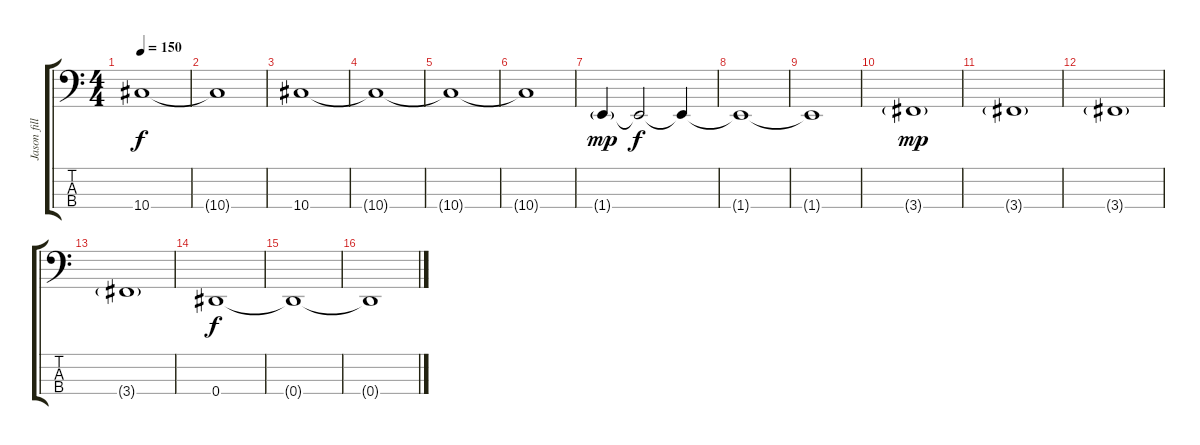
\track ("Jason fills" "Jason fill") {instrument electricbasspick}
\staff {score tabs}
\tuning (Gb2 Db2 Ab1 Eb1) {hide}
\ts (4 4)
\tempo 150
\clef f4
\ks c
10.4{t}.1{dy f} |
10.4{t}.1 |
10.4.1 |
10.4{t}.1 |
10.4{t}.1 |
10.4{t}.1 |
1.4{g}.4{dy mp} 1.4{t}.2{dy f} 1.4{t}.4 |
1.4{t}.1 |
1.4{t}.1 |
3.4{g}.1{dy mp} |
3.4{g}.1 |
3.4{g}.1 |
3.4{g}.1 |
0.4.1{dy f} |
0.4{t}.1 |
0.4{t}.1
